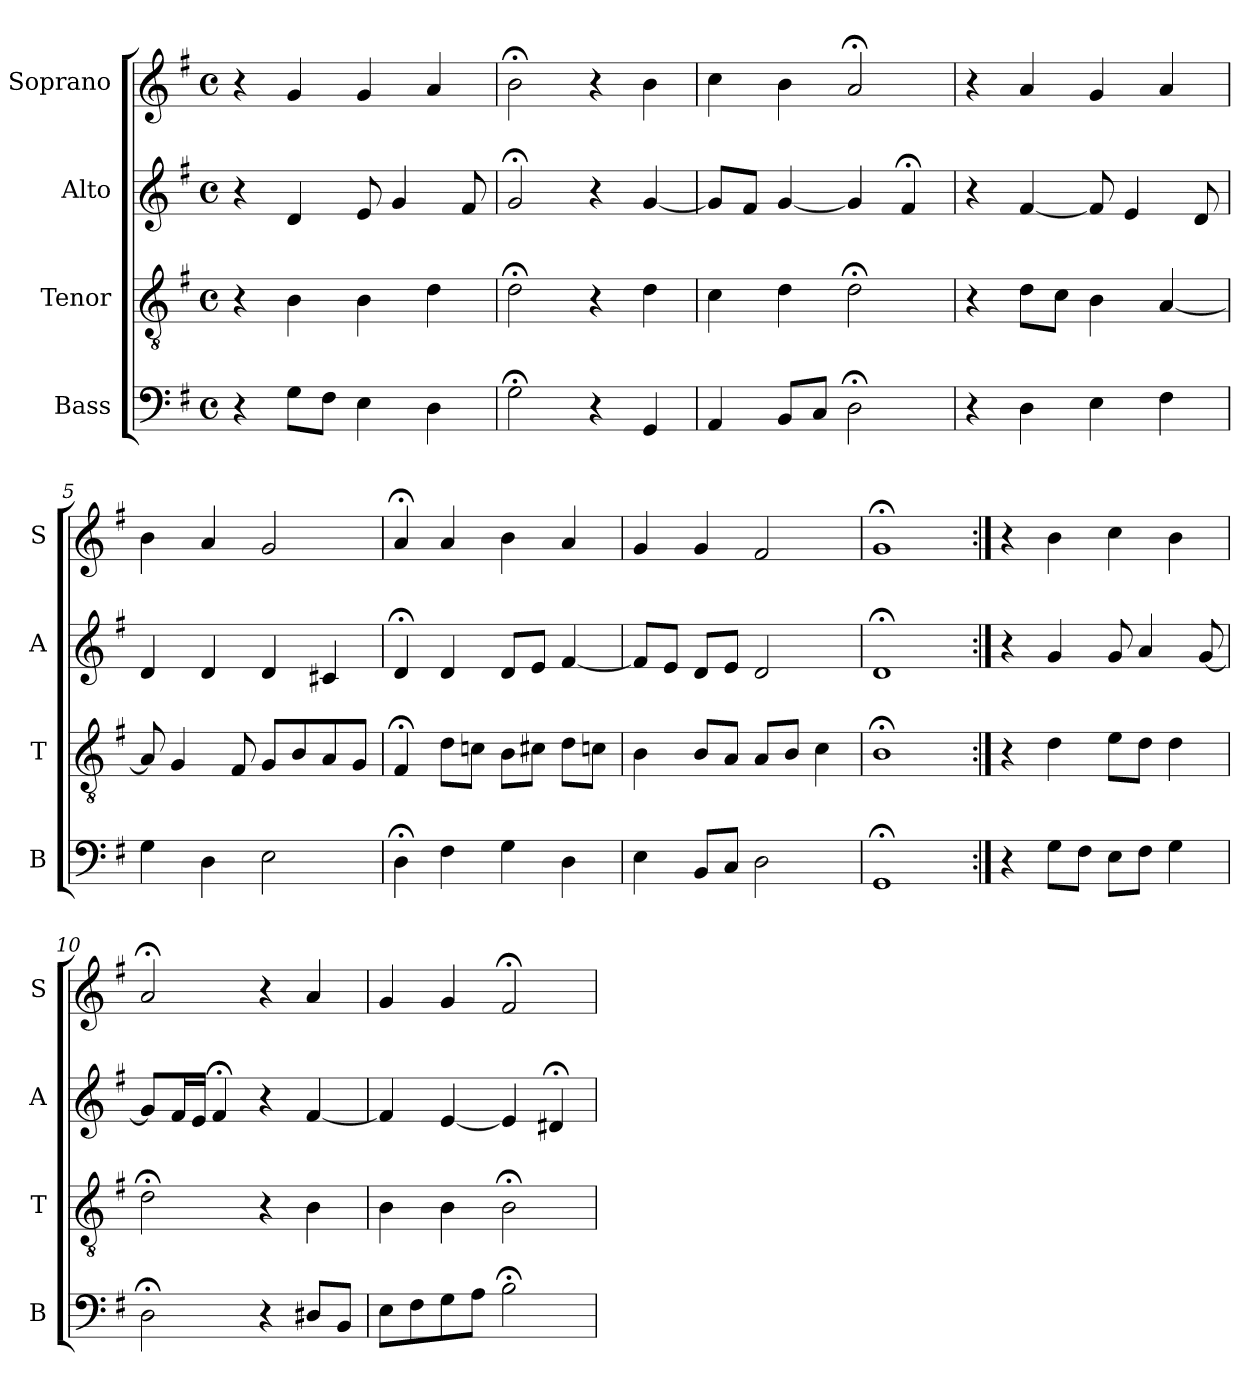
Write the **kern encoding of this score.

**kern	**kern	**kern	**kern
*part4	*part3	*part2	*part1
*staff4	*staff3	*staff2	*staff1
*I"Bass	*I"Tenor	*I"Alto	*I"Soprano
*I'B	*I'T	*I'A	*I'S
*clefF4	*clefGv2	*clefG2	*clefG2
*k[f#]	*k[f#]	*k[f#]	*k[f#]
*G:	*G:	*G:	*G:
*M4/4	*M4/4	*M4/4	*M4/4
*met(c)	*met(c)	*met(c)	*met(c)
*MM100	*MM100	*MM100	*MM100
=1	=1	=1	=1
4r	4r	4r	4r
8GL	4B	4d	4g
8F#J	.	.	.
4E	4B	8e	4g
.	.	4g	.
4D	4d	.	4a
.	.	8f#	.
=2	=2	=2	=2
2G;<	2d;<	2g;<	2b;<
4r	4r	4r	4r
4GG	4d	[4g	4b
=3	=3	=3	=3
4AA	4c	8gL]	4cc
.	.	8f#J	.
8BBL	4d	[4g	4b
8CJ	.	.	.
2D;<	2d;<	4g]	2a;<
.	.	4f#;<	.
=4	=4	=4	=4
4r	4r	4r	4r
4D	8dL	[4f#	4a
.	8cJ	.	.
4E	4B	8f#]	4g
.	.	4e	.
4F#	[4A	.	4a
.	.	8d	.
=5	=5	=5	=5
4G	8A]	4d	4b
.	4G	.	.
4D	.	4d	4a
.	8F#	.	.
2E	8GL	4d	2g
.	8B	.	.
.	8A	4c#X	.
.	8GJ	.	.
=6	=6	=6	=6
4D;<	4F#;<	4d;<	4a;<
4F#	8dL	4d	4a
.	8cnJ	.	.
4G	8BL	8dL	4b
.	8c#XJ	8eJ	.
4D	8dL	[4f#	4a
.	8cnJ	.	.
=7	=7	=7	=7
4E	4B	8f#L]	4g
.	.	8eJ	.
8BBL	8BL	8dL	4g
8CJ	8AJ	8eJ	.
2D	8AL	2d	2f#
.	8BJ	.	.
.	4c	.	.
=8	=8	=8	=8
1GG;<	1B;<	1d;<	1g;<
=9:|!	=9:|!	=9:|!	=9:|!
4r	4r	4r	4r
8GL	4d	4g	4b
8F#J	.	.	.
8EL	8eL	8g	4cc
8F#J	8dJ	4a	.
4G	4d	.	4b
.	.	[8g	.
=10	=10	=10	=10
2D;<	2d;<	8gL]	2a;<
.	.	16f#L	.
.	.	16eJJ	.
.	.	4f#;<	.
4r	4r	4r	4r
8D#XL	4B	[4f#	4a
8BBJ	.	.	.
=11	=11	=11	=11
8EL	4B	4f#]	4g
8F#	.	.	.
8G	4B	[4e	4g
8AJ	.	.	.
2B;<	2B;<	4e]	2f#;<
.	.	4d#X;<	.
=	=	=	=
*-	*-	*-	*-
